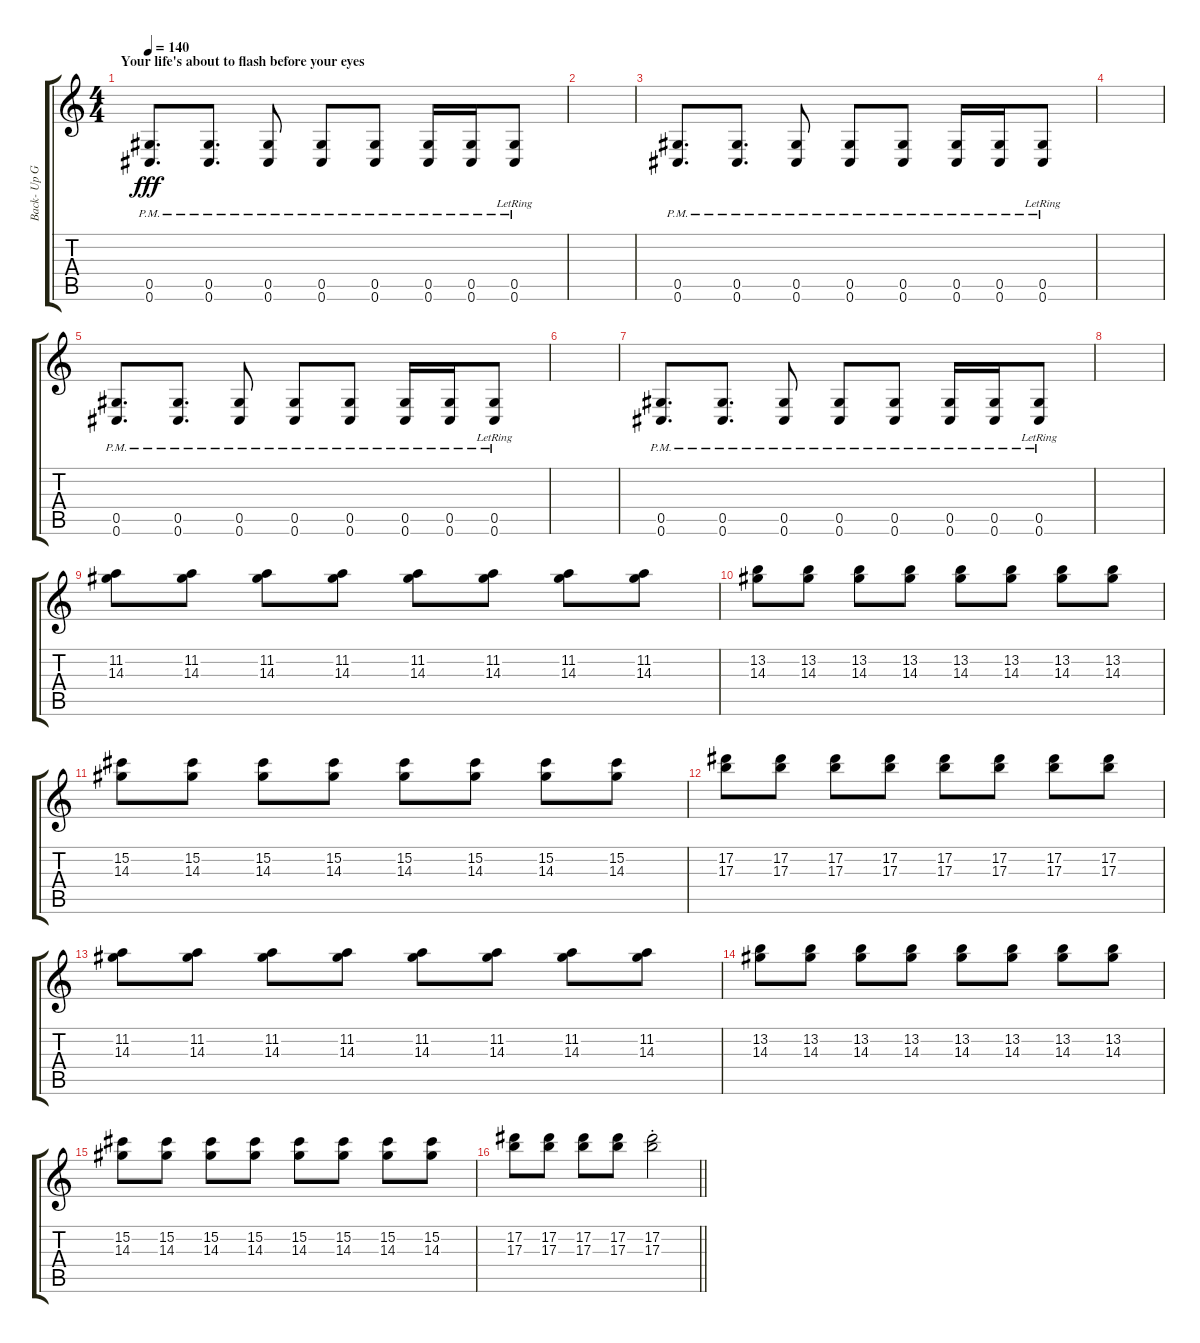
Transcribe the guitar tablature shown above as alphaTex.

\track ("Back- Up Guitar- Rory" "Back- Up G") {instrument overdrivenguitar}
\staff {score tabs}
\tuning (Eb4 Bb3 Gb3 Db3 Ab2 Db2) {hide}
\ts (4 4)
\section ("" "Your life's about to flash before your eyes")
\tempo 140
\clef g2
\ks c
(0.5{pm} 0.6{pm}).8{d dy fff} (0.5{pm} 0.6{pm}).8{d} (0.5{pm} 0.6{pm}).8 (0.5{pm} 0.6{pm}).8 (0.5{pm} 0.6{pm}).8 (0.5{pm} 0.6{pm}).16 (0.5{pm} 0.6{pm}).16 (0.5{pm lr} 0.6{pm lr}).8 |
|
(0.5{pm} 0.6{pm}).8{d} (0.5{pm} 0.6{pm}).8{d} (0.5{pm} 0.6{pm}).8 (0.5{pm} 0.6{pm}).8 (0.5{pm} 0.6{pm}).8 (0.5{pm} 0.6{pm}).16 (0.5{pm} 0.6{pm}).16 (0.5{pm lr} 0.6{pm lr}).8 |
|
(0.5{pm} 0.6{pm}).8{d} (0.5{pm} 0.6{pm}).8{d} (0.5{pm} 0.6{pm}).8 (0.5{pm} 0.6{pm}).8 (0.5{pm} 0.6{pm}).8 (0.5{pm} 0.6{pm}).16 (0.5{pm} 0.6{pm}).16 (0.5{pm lr} 0.6{pm lr}).8 |
|
(0.5{pm} 0.6{pm}).8{d} (0.5{pm} 0.6{pm}).8{d} (0.5{pm} 0.6{pm}).8 (0.5{pm} 0.6{pm}).8 (0.5{pm} 0.6{pm}).8 (0.5{pm} 0.6{pm}).16 (0.5{pm} 0.6{pm}).16 (0.5{pm lr} 0.6{pm lr}).8 |
|
(11.2 14.3).8 (11.2 14.3).8 (11.2 14.3).8 (11.2 14.3).8 (11.2 14.3).8 (11.2 14.3).8 (11.2 14.3).8 (11.2 14.3).8 |
(13.2 14.3).8 (13.2 14.3).8 (13.2 14.3).8 (13.2 14.3).8 (13.2 14.3).8 (13.2 14.3).8 (13.2 14.3).8 (13.2 14.3).8 |
(15.2 14.3).8 (15.2 14.3).8 (15.2 14.3).8 (15.2 14.3).8 (15.2 14.3).8 (15.2 14.3).8 (15.2 14.3).8 (15.2 14.3).8 |
(17.2 17.3).8 (17.2 17.3).8 (17.2 17.3).8 (17.2 17.3).8 (17.2 17.3).8 (17.2 17.3).8 (17.2 17.3).8 (17.2 17.3).8 |
(11.2 14.3).8 (11.2 14.3).8 (11.2 14.3).8 (11.2 14.3).8 (11.2 14.3).8 (11.2 14.3).8 (11.2 14.3).8 (11.2 14.3).8 |
(13.2 14.3).8 (13.2 14.3).8 (13.2 14.3).8 (13.2 14.3).8 (13.2 14.3).8 (13.2 14.3).8 (13.2 14.3).8 (13.2 14.3).8 |
(15.2 14.3).8 (15.2 14.3).8 (15.2 14.3).8 (15.2 14.3).8 (15.2 14.3).8 (15.2 14.3).8 (15.2 14.3).8 (15.2 14.3).8 |
\barLineRight lightlight
(17.2 17.3).8 (17.2 17.3).8 (17.2 17.3).8 (17.2 17.3).8 (17.2{st} 17.3{st}).2
